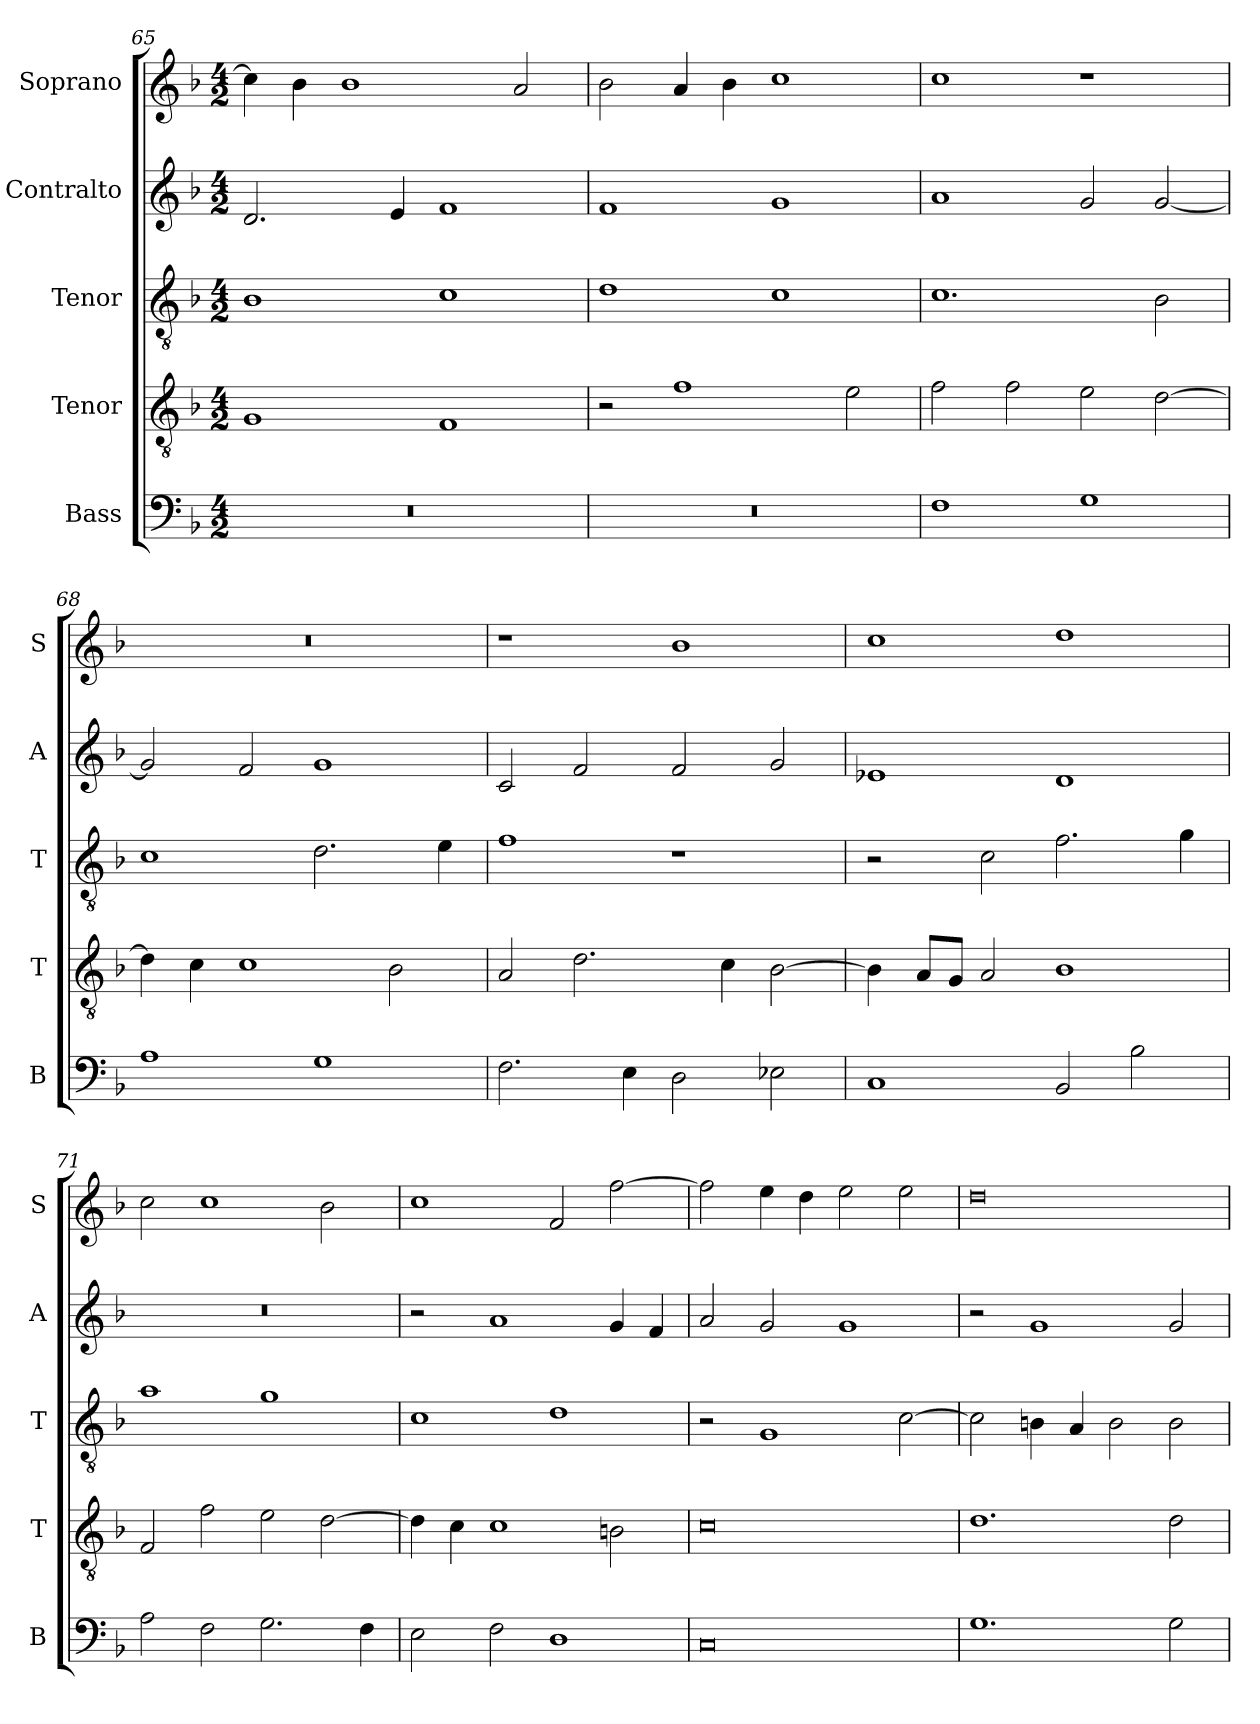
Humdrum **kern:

**kern	**kern	**kern	**kern	**kern
*part5	*part4	*part3	*part2	*part1
*staff5	*staff4	*staff3	*staff2	*staff1
*I"Bass	*I"Tenor	*I"Tenor	*I"Contralto	*I"Soprano
*I'B	*I'T	*I'T	*I'A	*I'S
*clefF4	*clefGv2	*clefGv2	*clefG2	*clefG2
*k[b-]	*k[b-]	*k[b-]	*k[b-]	*k[b-]
*F:ion	*F:ion	*F:ion	*F:ion	*F:ion
*M4/2	*M4/2	*M4/2	*M4/2	*M4/2
=65	=65	=65	=65	=65
0r	1G	1B-	2.d	4cc]
.	.	.	.	4b-
.	.	.	.	1b-
.	.	.	4e	.
.	1F	1c	1f	.
.	.	.	.	2a
=66	=66	=66	=66	=66
0r	2r	1d	1f	2b-
.	1f	.	.	4a
.	.	.	.	4b-
.	.	1c	1g	1cc
.	2e	.	.	.
=67	=67	=67	=67	=67
1F	2f	1.c	1a	1cc
.	2f	.	.	.
1G	2e	.	2g	1r
.	[2d	2B-	[2g	.
=68	=68	=68	=68	=68
1A	4d]	1c	2g]	0r
.	4c	.	.	.
.	1c	.	2f	.
1G	.	2.d	1g	.
.	2B-	.	.	.
.	.	4e	.	.
=69	=69	=69	=69	=69
2.F	2A	1f	2c	1r
.	2.d	.	2f	.
4E	.	.	.	.
2D	.	1r	2f	1b-
.	4c	.	.	.
2E-X	[2B-	.	2g	.
=70	=70	=70	=70	=70
1C	4B-]	2r	1e-X	1cc
.	8A/L	.	.	.
.	8G/J	.	.	.
.	2A	2c	.	.
2BB-	1B-	2.f	1d	1dd
2B-	.	.	.	.
.	.	4g	.	.
=71	=71	=71	=71	=71
2A	2F	1a	0r	2cc
2F	2f	.	.	1cc
2.G	2e	1g	.	.
.	[2d	.	.	2b-
4F	.	.	.	.
=72	=72	=72	=72	=72
2E	4d]	1c	2r	1cc
.	4c	.	.	.
2F	1c	.	1a	.
1D	.	1d	.	2f
.	2Bn	.	4g	[2ff
.	.	.	4f	.
=73	=73	=73	=73	=73
0C	0c	2r	2a	2ff]
.	.	1G	2g	4ee
.	.	.	.	4dd
.	.	.	1g	2ee
.	.	[2c	.	2ee
=74	=74	=74	=74	=74
1.G	1.d	2c]	2r	0dd
.	.	4Bn	1g	.
.	.	4A	.	.
.	.	2B	.	.
2G	2d	2B	2g	.
=	=	=	=	=
*-	*-	*-	*-	*-
